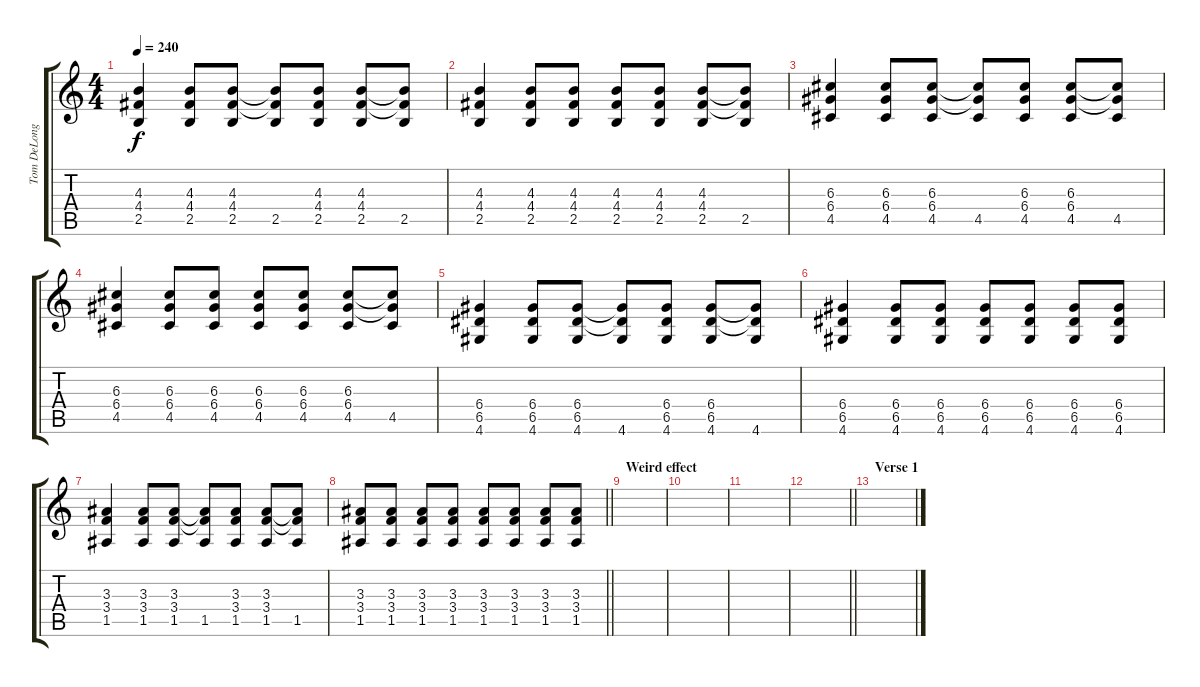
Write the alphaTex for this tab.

\track ("Tom DeLonge - Guitar 1" "Tom DeLong") {instrument distortionguitar}
\staff {score tabs}
\tuning (E4 B3 G3 D3 A2 E2) {hide}
\ts (4 4)
\tempo 240
\clef g2
\ks c
(4.3 4.4 2.5).4{dy f} (4.3 4.4 2.5).8 (4.3 4.4 2.5).8 (4.3{t} 4.4{t} 2.5).8 (4.3 4.4 2.5).8 (4.3 4.4 2.5).8 (4.3{t} 4.4{t} 2.5).8 |
(4.3 4.4 2.5).4 (4.3 4.4 2.5).8 (4.3 4.4 2.5).8 (4.3 4.4 2.5).8 (4.3 4.4 2.5).8 (4.3 4.4 2.5).8 (4.3{t} 4.4{t} 2.5).8 |
(6.3 6.4 4.5).4 (6.3 6.4 4.5).8 (6.3 6.4 4.5).8 (6.3{t} 6.4{t} 4.5).8 (6.3 6.4 4.5).8 (6.3 6.4 4.5).8 (6.3{t} 6.4{t} 4.5).8 |
(6.3 6.4 4.5).4 (6.3 6.4 4.5).8 (6.3 6.4 4.5).8 (6.3 6.4 4.5).8 (6.3 6.4 4.5).8 (6.3 6.4 4.5).8 (6.3{t} 6.4{t} 4.5).8 |
(6.4 6.5 4.6).4 (6.4 6.5 4.6).8 (6.4 6.5 4.6).8 (6.4{t} 6.5{t} 4.6).8 (6.4 6.5 4.6).8 (6.4 6.5 4.6).8 (6.4{t} 6.5{t} 4.6).8 |
(6.4 6.5 4.6).4 (6.4 6.5 4.6).8 (6.4 6.5 4.6).8 (6.4 6.5 4.6).8 (6.4 6.5 4.6).8 (6.4 6.5 4.6).8 (6.4 6.5 4.6).8 |
(3.3 3.4 1.5).4 (3.3 3.4 1.5).8 (3.3 3.4 1.5).8 (3.3{t} 3.4{t} 1.5).8 (3.3 3.4 1.5).8 (3.3 3.4 1.5).8 (3.3{t} 3.4{t} 1.5).8 |
\barLineRight lightlight
(3.3 3.4 1.5).8 (3.3 3.4 1.5).8 (3.3 3.4 1.5).8 (3.3 3.4 1.5).8 (3.3 3.4 1.5).8 (3.3 3.4 1.5).8 (3.3 3.4 1.5).8 (3.3 3.4 1.5).8 |
\section ("" "Weird effect")
|
|
|
\barLineRight lightlight
|
\section ("" "Verse 1")
